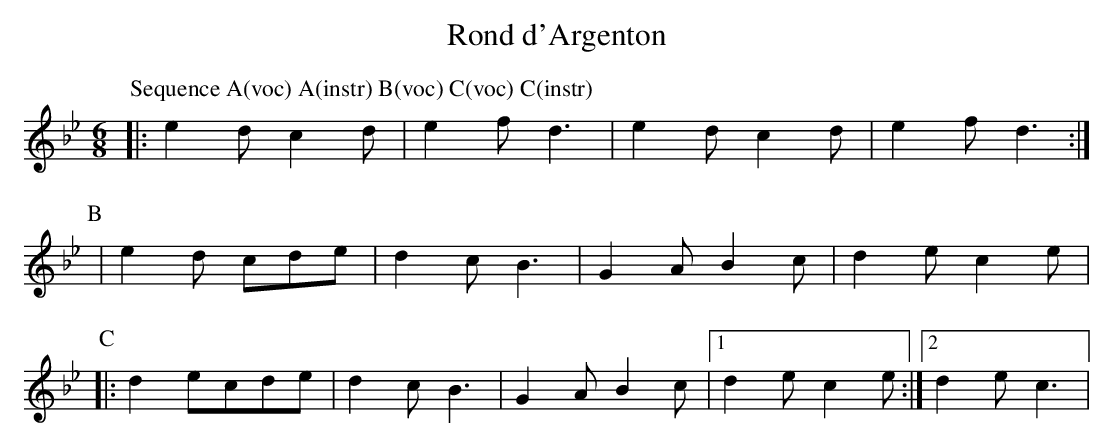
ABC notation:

X:1
T:Rond d'Argenton
L:1/8
M:6/8
K:Gmin
P: Sequence A(voc) A(instr) B(voc) C(voc) C(instr)
P:A
|:e2dc2d|e2fd3|e2dc2d|e2fd3:|
P:B
|e2d cde|d2cB3|G2AB2c|d2ec2e|
P:C
|:d2ecde|d2cB3|G2AB2c|1d2ec2e:|2d2ec3|
